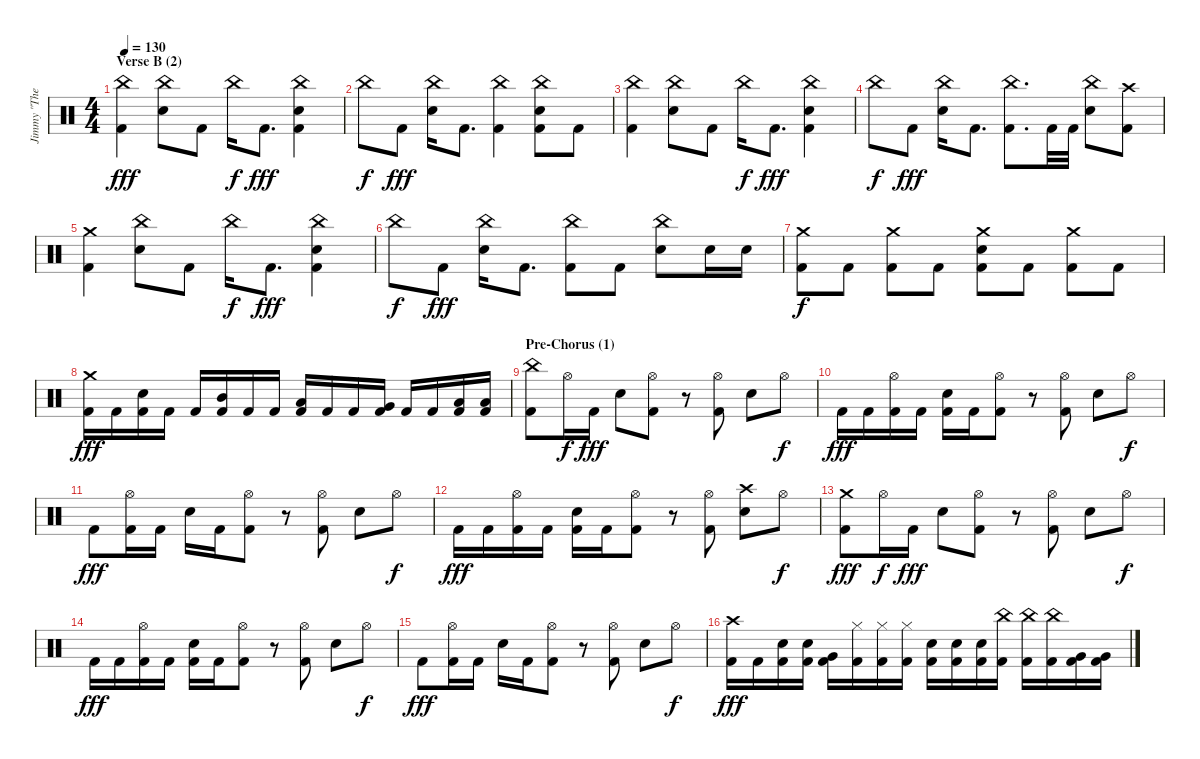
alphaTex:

\track ("Jimmy \"The Rev\" Sullivan (Drums)" "Jimmy \"The") {instrument percussion}
\staff {score}
\articulation defaults
\ts (4 4)
\section ("" "Verse B (2)")
\tempo 130
\clef neutral
\ks c
("China (hit)" "Kick (hit) 2").4{dy fff} ("China (hit)" "Electric Snare (hit)").8 "Kick (hit) 2".8 "China (hit)".16{dy f} "Kick (hit) 2".8{d dy fff} ("China (hit)" "Electric Snare (hit)" "Kick (hit) 2").4 |
"China (hit)".8{dy f} "Kick (hit) 2".8{dy fff} ("China (hit)" "Electric Snare (hit)").16 "Kick (hit) 2".8{d} ("China (hit)" "Kick (hit) 2").4 ("China (hit)" "Electric Snare (hit)" "Kick (hit) 2").8 "Kick (hit) 2".8 |
("China (hit)" "Kick (hit) 2").4 ("China (hit)" "Electric Snare (hit)").8 "Kick (hit) 2".8 "China (hit)".16{dy f} "Kick (hit) 2".8{d dy fff} ("China (hit)" "Electric Snare (hit)" "Kick (hit) 2").4 |
"China (hit)".8{dy f} "Kick (hit) 2".8{dy fff} ("China (hit)" "Electric Snare (hit)").16 "Kick (hit) 2".8{d} ("China (hit)" "Kick (hit) 2").8{d} "Kick (hit) 2".32 "Kick (hit) 2".32 ("China (hit)" "Electric Snare (hit)").8 ("Crash high (hit)" "Kick (hit) 2").8 |
("Crash medium (hit)" "Kick (hit) 2").4 ("China (hit)" "Electric Snare (hit)").8 "Kick (hit) 2".8 "China (hit)".16{dy f} "Kick (hit) 2".8{d dy fff} ("China (hit)" "Electric Snare (hit)" "Kick (hit) 2").4 |
"China (hit)".8{dy f} "Kick (hit) 2".8{dy fff} ("China (hit)" "Electric Snare (hit)").16 "Kick (hit) 2".8{d} ("China (hit)" "Kick (hit) 2").8 "Kick (hit) 2".8 ("China (hit)" "Electric Snare (hit)").8 "Electric Snare (hit)".16 "Electric Snare (hit)".16 |
("Crash medium (hit)" "Kick (hit) 2").8{dy f} "Kick (hit) 2".8 ("Crash medium (hit)" "Kick (hit) 2").8 "Kick (hit) 2".8 ("Crash medium (hit)" "Electric Snare (hit)" "Kick (hit) 2").8 "Kick (hit) 2".8 ("Crash medium (hit)" "Kick (hit) 2").8 "Kick (hit) 2".8 |
("Crash medium (hit)" "Kick (hit) 2").16{dy fff} "Kick (hit) 2".16 ("Electric Snare (hit)" "Kick (hit) 2").16 "Kick (hit) 2".16 "Kick (hit) 2".16 ("Mid Tom (hit)" "Kick (hit) 2").16 "Kick (hit) 2".16 "Kick (hit) 2".16 ("Low Tom (hit)" "Kick (hit) 2").16 "Kick (hit) 2".16 "Kick (hit) 2".16 ("Very Low Tom (hit)" "Kick (hit) 2").16 "Kick (hit) 2".16 "Kick (hit) 2".16 ("Low Floor Tom (hit)" "Kick (hit) 2").16 ("Low Floor Tom (hit)" "Kick (hit) 2").16 |
\section ("" "Pre-Chorus (1)")
("China (hit)" "Kick (hit) 2").8 "Hi-Hat (open)".16{dy f} "Kick (hit) 2".16{dy fff} "Electric Snare (hit)".8 ("Hi-Hat (open)" "Kick (hit) 2").8 r.8 ("Hi-Hat (open)" "Kick (hit) 2").8 "Electric Snare (hit)".8 "Hi-Hat (open)".8{dy f} |
"Kick (hit) 2".16{dy fff} "Kick (hit) 2".16 ("Hi-Hat (open)" "Kick (hit) 2").16 "Kick (hit) 2".16 ("Electric Snare (hit)" "Kick (hit) 2").16 "Kick (hit) 2".16 ("Hi-Hat (open)" "Kick (hit) 2").8 r.8 ("Hi-Hat (open)" "Kick (hit) 2").8 "Electric Snare (hit)".8 "Hi-Hat (open)".8{dy f} |
"Kick (hit) 2".8{dy fff} ("Hi-Hat (open)" "Kick (hit) 2").16 "Kick (hit) 2".16 "Electric Snare (hit)".16 "Kick (hit) 2".16 ("Hi-Hat (open)" "Kick (hit) 2").8 r.8 ("Hi-Hat (open)" "Kick (hit) 2").8 "Electric Snare (hit)".8 "Hi-Hat (open)".8{dy f} |
"Kick (hit) 2".16{dy fff} "Kick (hit) 2".16 ("Hi-Hat (open)" "Kick (hit) 2").16 "Kick (hit) 2".16 ("Electric Snare (hit)" "Kick (hit) 2").16 "Kick (hit) 2".16 ("Hi-Hat (open)" "Kick (hit) 2").8 r.8 ("Hi-Hat (open)" "Kick (hit) 2").8 ("Crash high (hit)" "Electric Snare (hit)").8 "Hi-Hat (open)".8{dy f} |
("Crash medium (hit)" "Kick (hit) 2").8{dy fff} "Hi-Hat (open)".16{dy f} "Kick (hit) 2".16{dy fff} "Electric Snare (hit)".8 ("Hi-Hat (open)" "Kick (hit) 2").8 r.8 ("Hi-Hat (open)" "Kick (hit) 2").8 "Electric Snare (hit)".8 "Hi-Hat (open)".8{dy f} |
"Kick (hit) 2".16{dy fff} "Kick (hit) 2".16 ("Hi-Hat (open)" "Kick (hit) 2").16 "Kick (hit) 2".16 ("Electric Snare (hit)" "Kick (hit) 2").16 "Kick (hit) 2".16 ("Hi-Hat (open)" "Kick (hit) 2").8 r.8 ("Hi-Hat (open)" "Kick (hit) 2").8 "Electric Snare (hit)".8 "Hi-Hat (open)".8{dy f} |
"Kick (hit) 2".8{dy fff} ("Hi-Hat (open)" "Kick (hit) 2").16 "Kick (hit) 2".16 "Electric Snare (hit)".16 "Kick (hit) 2".16 ("Hi-Hat (open)" "Kick (hit) 2").8 r.8 ("Hi-Hat (open)" "Kick (hit) 2").8 "Electric Snare (hit)".8 "Hi-Hat (open)".8{dy f} |
("Crash high (hit)" "Kick (hit) 2").16{dy fff} "Kick (hit) 2".16 ("Electric Snare (hit)" "Kick (hit) 2").16 ("Electric Snare (hit)" "Kick (hit) 2").16 ("Very Low Tom (hit)" "Kick (hit) 2").16 ("Hi-Hat (closed)" "Kick (hit) 2").16 ("Hi-Hat (closed)" "Kick (hit) 2").16 ("Hi-Hat (closed)" "Kick (hit) 2").16 ("Electric Snare (hit)" "Kick (hit) 2").16 ("Electric Snare (hit)" "Kick (hit) 2").16 ("Electric Snare (hit)" "Kick (hit) 2").16 ("China (hit)" "Kick (hit) 2").16 ("China (hit)" "Kick (hit) 2").16 ("China (hit)" "Kick (hit) 2").16 ("Very Low Tom (hit)" "Kick (hit) 2").16 ("Very Low Tom (hit)" "Kick (hit) 2").16
